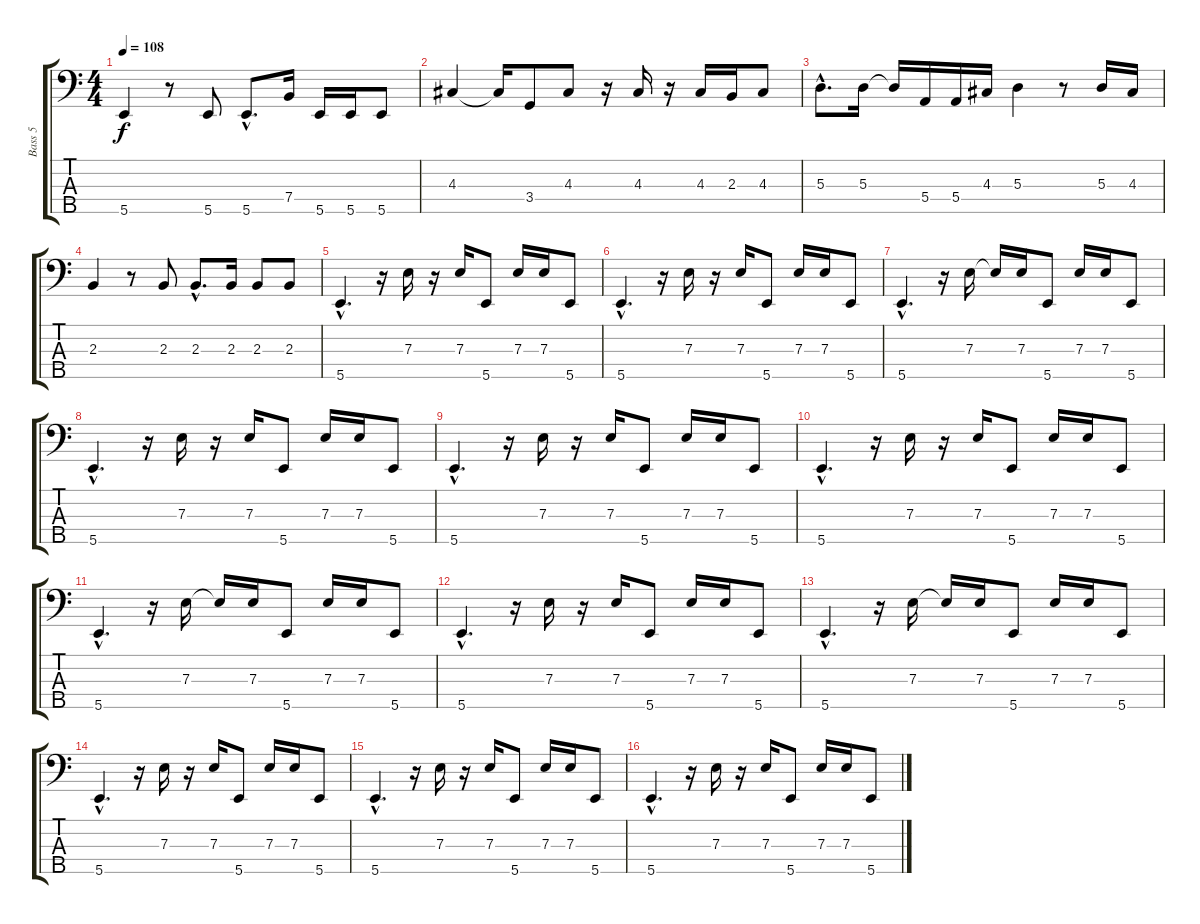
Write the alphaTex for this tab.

\track ("Bass 5" "Bass 5") {instrument electricbassfinger}
\staff {score tabs}
\tuning (G2 D2 A1 E1 B0) {hide}
\ts (4 4)
\tempo 108
\clef f4
\ks c
5.5.4{dy f} r.8 5.5.8 5.5{hac}.8{d} 7.4.16 5.5.16 5.5.16 5.5.8 |
4.3.4 4.3{t}.16 3.4.8 4.3.8 r.16 4.3.16 r.16 4.3.16 2.3.16 4.3.8 |
5.3{hac}.8{d} 5.3.16 5.3{t}.16 5.4.16 5.4.16 4.3.16 5.3.4 r.8 5.3.16 4.3.16 |
2.3.4 r.8 2.3.8 2.3{hac}.8{d} 2.3.16 2.3.8 2.3.8 |
5.5{hac}.4{d} r.16 7.3.16 r.16 7.3.16 5.5.8 7.3.16 7.3.16 5.5.8 |
5.5{hac}.4{d} r.16 7.3.16 r.16 7.3.16 5.5.8 7.3.16 7.3.16 5.5.8 |
5.5{hac}.4{d} r.16 7.3.16 7.3{t}.16 7.3.16 5.5.8 7.3.16 7.3.16 5.5.8 |
5.5{hac}.4{d} r.16 7.3.16 r.16 7.3.16 5.5.8 7.3.16 7.3.16 5.5.8 |
5.5{hac}.4{d} r.16 7.3.16 r.16 7.3.16 5.5.8 7.3.16 7.3.16 5.5.8 |
5.5{hac}.4{d} r.16 7.3.16 r.16 7.3.16 5.5.8 7.3.16 7.3.16 5.5.8 |
5.5{hac}.4{d} r.16 7.3.16 7.3{t}.16 7.3.16 5.5.8 7.3.16 7.3.16 5.5.8 |
5.5{hac}.4{d} r.16 7.3.16 r.16 7.3.16 5.5.8 7.3.16 7.3.16 5.5.8 |
5.5{hac}.4{d} r.16 7.3.16 7.3{t}.16 7.3.16 5.5.8 7.3.16 7.3.16 5.5.8 |
5.5{hac}.4{d} r.16 7.3.16 r.16 7.3.16 5.5.8 7.3.16 7.3.16 5.5.8 |
5.5{hac}.4{d} r.16 7.3.16 r.16 7.3.16 5.5.8 7.3.16 7.3.16 5.5.8 |
5.5{hac}.4{d} r.16 7.3.16 r.16 7.3.16 5.5.8 7.3.16 7.3.16 5.5.8
